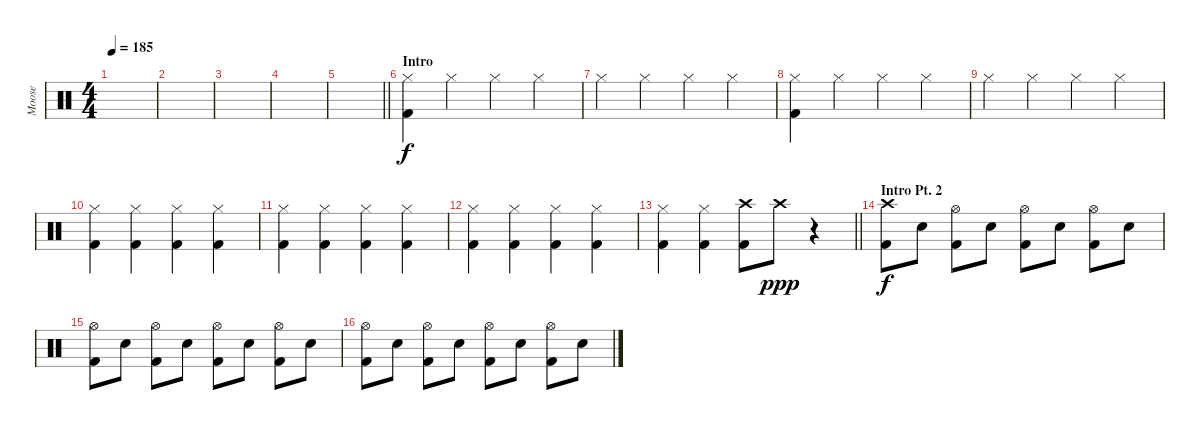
\track ("Moose" "Moose") {instrument percussion}
\staff {score}
\articulation defaults
\ts (4 4)
\tempo 185
\clef neutral
\ks c
|
|
|
|
\barLineRight lightlight
|
\section ("" "Intro")
("Hi-Hat (closed)" "Kick (hit) 2").4 "Hi-Hat (closed)".4 "Hi-Hat (closed)".4 "Hi-Hat (closed)".4 |
"Hi-Hat (closed)".4 "Hi-Hat (closed)".4 "Hi-Hat (closed)".4 "Hi-Hat (closed)".4 |
("Hi-Hat (closed)" "Kick (hit) 2").4 "Hi-Hat (closed)".4 "Hi-Hat (closed)".4 "Hi-Hat (closed)".4 |
"Hi-Hat (closed)".4 "Hi-Hat (closed)".4 "Hi-Hat (closed)".4 "Hi-Hat (closed)".4 |
("Hi-Hat (closed)" "Kick (hit) 2").4 ("Hi-Hat (closed)" "Kick (hit) 2").4 ("Hi-Hat (closed)" "Kick (hit) 2").4 ("Hi-Hat (closed)" "Kick (hit) 2").4 |
("Hi-Hat (closed)" "Kick (hit) 2").4 ("Hi-Hat (closed)" "Kick (hit) 2").4 ("Hi-Hat (closed)" "Kick (hit) 2").4 ("Hi-Hat (closed)" "Kick (hit) 2").4 |
("Hi-Hat (closed)" "Kick (hit) 2").4 ("Hi-Hat (closed)" "Kick (hit) 2").4 ("Hi-Hat (closed)" "Kick (hit) 2").4 ("Hi-Hat (closed)" "Kick (hit) 2").4 |
\barLineRight lightlight
("Hi-Hat (closed)" "Kick (hit) 2").4 ("Hi-Hat (closed)" "Kick (hit) 2").4 ("Crash high (hit)" "Kick (hit) 2").8 "Crash high (hit)".8{dy ppp} r.4 |
\section ("" "Intro Pt. 2")
("Crash high (hit)" "Kick (hit) 2").8{dy f} "Electric Snare (hit)".8 ("Hi-Hat (open)" "Kick (hit) 2").8 "Electric Snare (hit)".8 ("Hi-Hat (open)" "Kick (hit) 2").8 "Electric Snare (hit)".8 ("Hi-Hat (open)" "Kick (hit) 2").8 "Electric Snare (hit)".8 |
("Hi-Hat (open)" "Kick (hit) 2").8 "Electric Snare (hit)".8 ("Hi-Hat (open)" "Kick (hit) 2").8 "Electric Snare (hit)".8 ("Hi-Hat (open)" "Kick (hit) 2").8 "Electric Snare (hit)".8 ("Hi-Hat (open)" "Kick (hit) 2").8 "Electric Snare (hit)".8 |
("Hi-Hat (open)" "Kick (hit) 2").8 "Electric Snare (hit)".8 ("Hi-Hat (open)" "Kick (hit) 2").8 "Electric Snare (hit)".8 ("Hi-Hat (open)" "Kick (hit) 2").8 "Electric Snare (hit)".8 ("Hi-Hat (open)" "Kick (hit) 2").8 "Electric Snare (hit)".8
